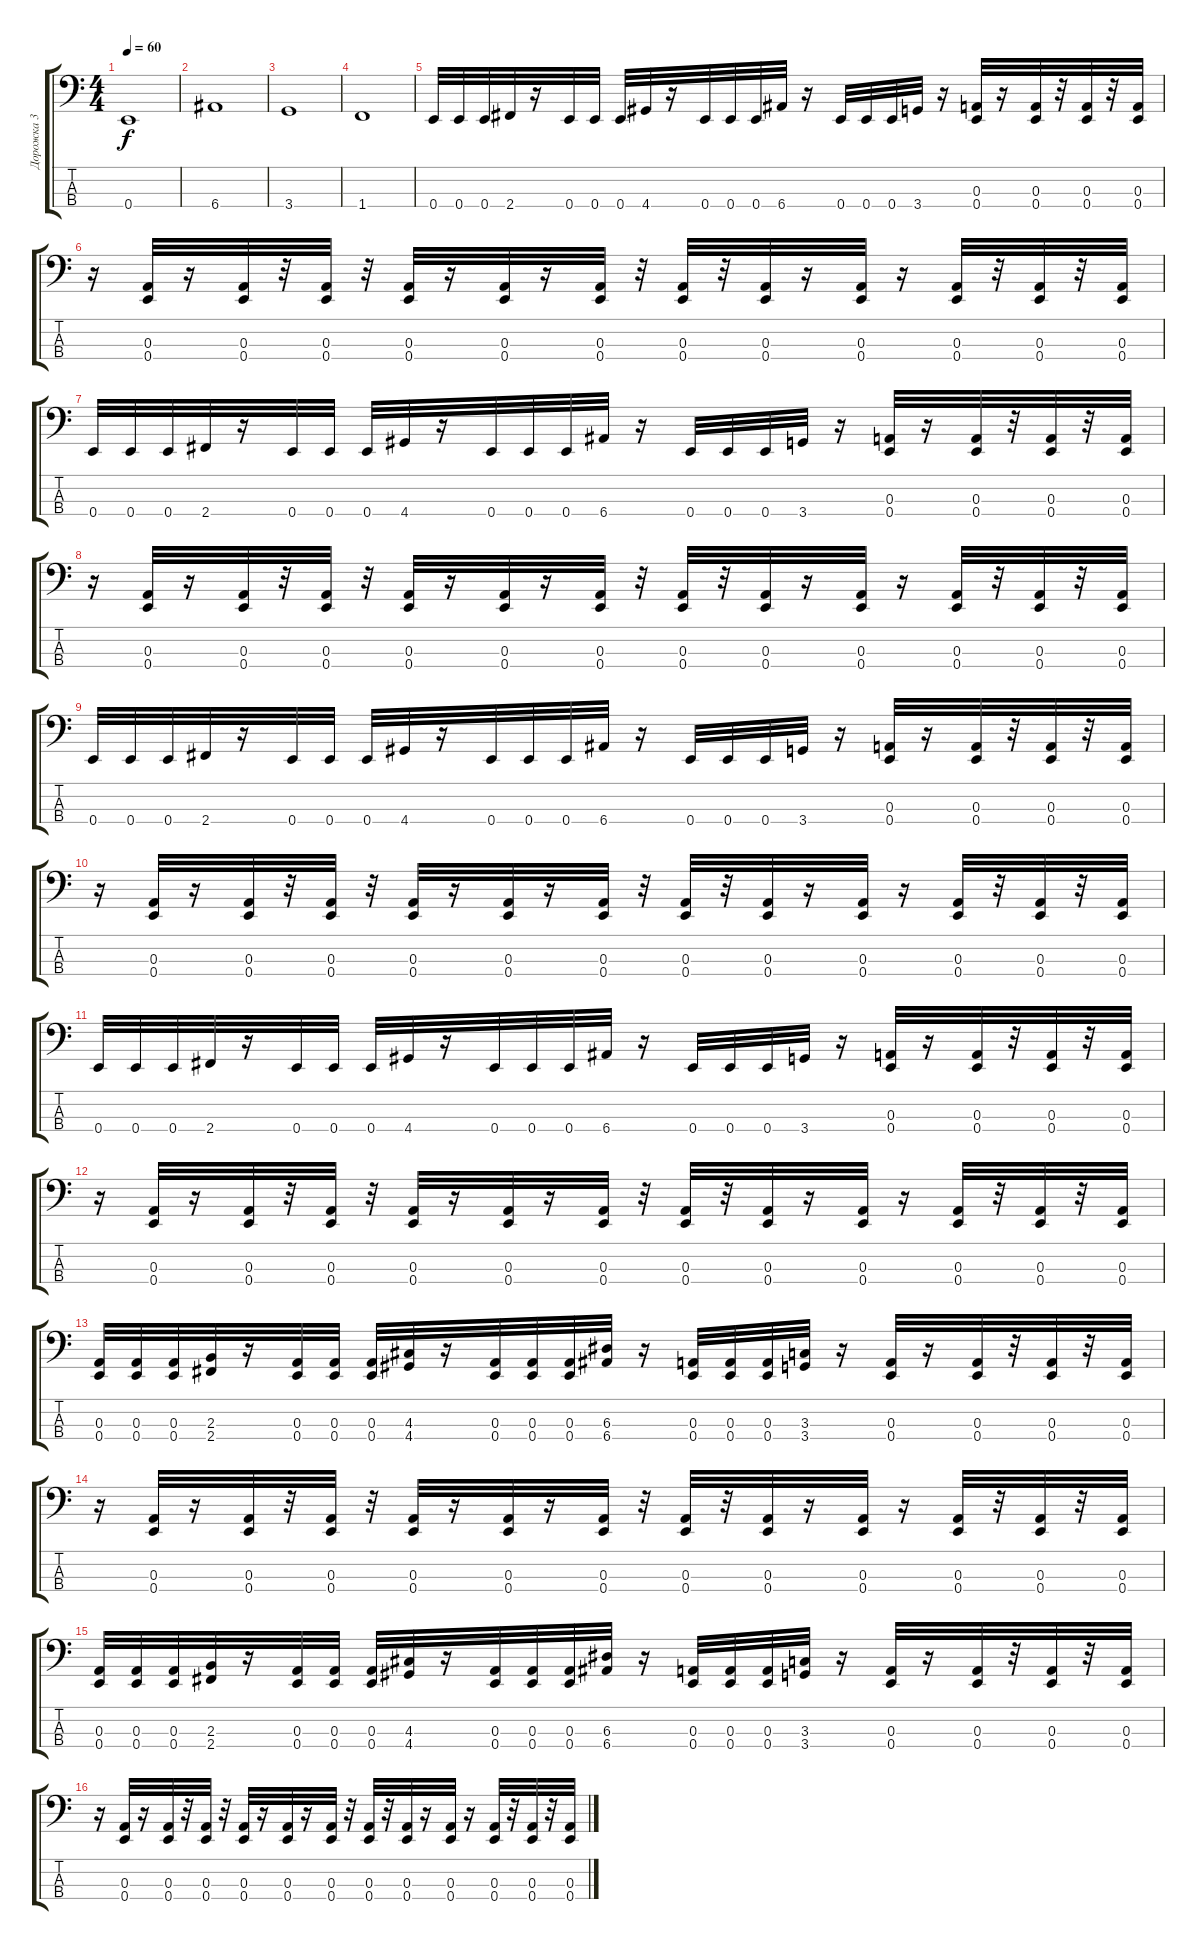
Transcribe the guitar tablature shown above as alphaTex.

\track ("Дорожка 3" "Дорожка 3") {instrument slapbass1}
\staff {score tabs}
\tuning (G2 D2 A1 E1) {hide}
\ts (4 4)
\tempo 60
\clef f4
\ks c
0.4.1{dy f} |
6.4.1 |
3.4.1 |
1.4.1 |
0.4.32 0.4.32 0.4.32 2.4.32 r.16 0.4.32 0.4.32 0.4.32 4.4.32 r.16 0.4.32 0.4.32 0.4.32 6.4.32 r.16 0.4.32 0.4.32 0.4.32 3.4.32 r.16 (0.3 0.4).32 r.16 (0.3 0.4).32 r.32 (0.3 0.4).32 r.32 (0.3 0.4).32 |
r.16 (0.3 0.4).32 r.16 (0.3 0.4).32 r.32 (0.3 0.4).32 r.32 (0.3 0.4).32 r.16 (0.3 0.4).32 r.16 (0.3 0.4).32 r.32 (0.3 0.4).32 r.32 (0.3 0.4).32 r.16 (0.3 0.4).32 r.16 (0.3 0.4).32 r.32 (0.3 0.4).32 r.32 (0.3 0.4).32 |
0.4.32 0.4.32 0.4.32 2.4.32 r.16 0.4.32 0.4.32 0.4.32 4.4.32 r.16 0.4.32 0.4.32 0.4.32 6.4.32 r.16 0.4.32 0.4.32 0.4.32 3.4.32 r.16 (0.3 0.4).32 r.16 (0.3 0.4).32 r.32 (0.3 0.4).32 r.32 (0.3 0.4).32 |
r.16 (0.3 0.4).32 r.16 (0.3 0.4).32 r.32 (0.3 0.4).32 r.32 (0.3 0.4).32 r.16 (0.3 0.4).32 r.16 (0.3 0.4).32 r.32 (0.3 0.4).32 r.32 (0.3 0.4).32 r.16 (0.3 0.4).32 r.16 (0.3 0.4).32 r.32 (0.3 0.4).32 r.32 (0.3 0.4).32 |
0.4.32 0.4.32 0.4.32 2.4.32 r.16 0.4.32 0.4.32 0.4.32 4.4.32 r.16 0.4.32 0.4.32 0.4.32 6.4.32 r.16 0.4.32 0.4.32 0.4.32 3.4.32 r.16 (0.3 0.4).32 r.16 (0.3 0.4).32 r.32 (0.3 0.4).32 r.32 (0.3 0.4).32 |
r.16 (0.3 0.4).32 r.16 (0.3 0.4).32 r.32 (0.3 0.4).32 r.32 (0.3 0.4).32 r.16 (0.3 0.4).32 r.16 (0.3 0.4).32 r.32 (0.3 0.4).32 r.32 (0.3 0.4).32 r.16 (0.3 0.4).32 r.16 (0.3 0.4).32 r.32 (0.3 0.4).32 r.32 (0.3 0.4).32 |
0.4.32 0.4.32 0.4.32 2.4.32 r.16 0.4.32 0.4.32 0.4.32 4.4.32 r.16 0.4.32 0.4.32 0.4.32 6.4.32 r.16 0.4.32 0.4.32 0.4.32 3.4.32 r.16 (0.3 0.4).32 r.16 (0.3 0.4).32 r.32 (0.3 0.4).32 r.32 (0.3 0.4).32 |
r.16 (0.3 0.4).32 r.16 (0.3 0.4).32 r.32 (0.3 0.4).32 r.32 (0.3 0.4).32 r.16 (0.3 0.4).32 r.16 (0.3 0.4).32 r.32 (0.3 0.4).32 r.32 (0.3 0.4).32 r.16 (0.3 0.4).32 r.16 (0.3 0.4).32 r.32 (0.3 0.4).32 r.32 (0.3 0.4).32 |
(0.3 0.4).32 (0.3 0.4).32 (0.3 0.4).32 (2.3 2.4).32 r.16 (0.3 0.4).32 (0.3 0.4).32 (0.3 0.4).32 (4.3 4.4).32 r.16 (0.3 0.4).32 (0.3 0.4).32 (0.3 0.4).32 (6.3 6.4).32 r.16 (0.3 0.4).32 (0.3 0.4).32 (0.3 0.4).32 (3.3 3.4).32 r.16 (0.3 0.4).32 r.16 (0.3 0.4).32 r.32 (0.3 0.4).32 r.32 (0.3 0.4).32 |
r.16 (0.3 0.4).32 r.16 (0.3 0.4).32 r.32 (0.3 0.4).32 r.32 (0.3 0.4).32 r.16 (0.3 0.4).32 r.16 (0.3 0.4).32 r.32 (0.3 0.4).32 r.32 (0.3 0.4).32 r.16 (0.3 0.4).32 r.16 (0.3 0.4).32 r.32 (0.3 0.4).32 r.32 (0.3 0.4).32 |
(0.3 0.4).32 (0.3 0.4).32 (0.3 0.4).32 (2.3 2.4).32 r.16 (0.3 0.4).32 (0.3 0.4).32 (0.3 0.4).32 (4.3 4.4).32 r.16 (0.3 0.4).32 (0.3 0.4).32 (0.3 0.4).32 (6.3 6.4).32 r.16 (0.3 0.4).32 (0.3 0.4).32 (0.3 0.4).32 (3.3 3.4).32 r.16 (0.3 0.4).32 r.16 (0.3 0.4).32 r.32 (0.3 0.4).32 r.32 (0.3 0.4).32 |
r.16 (0.3 0.4).32 r.16 (0.3 0.4).32 r.32 (0.3 0.4).32 r.32 (0.3 0.4).32 r.16 (0.3 0.4).32 r.16 (0.3 0.4).32 r.32 (0.3 0.4).32 r.32 (0.3 0.4).32 r.16 (0.3 0.4).32 r.16 (0.3 0.4).32 r.32 (0.3 0.4).32 r.32 (0.3 0.4).32
